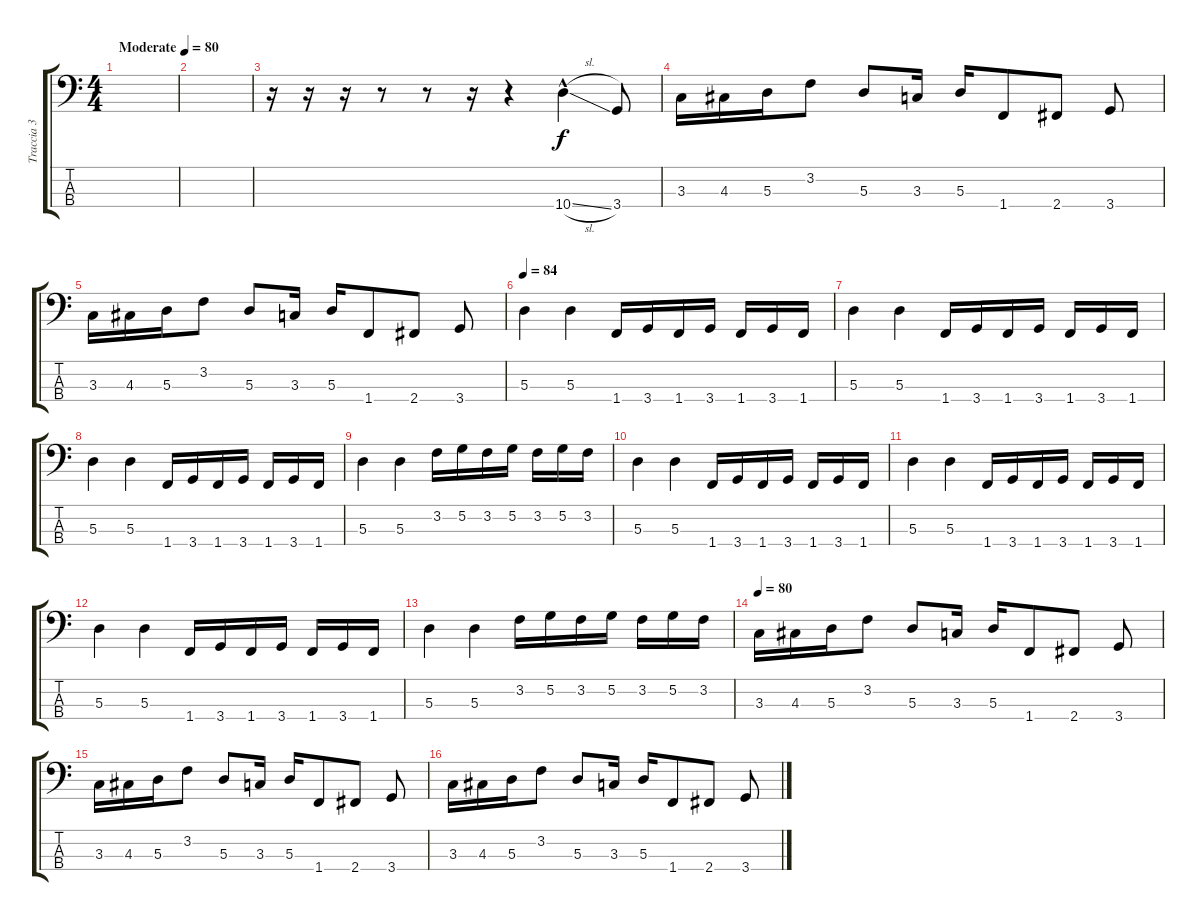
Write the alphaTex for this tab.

\track ("Traccia 3" "Traccia 3") {instrument electricbassfinger}
\staff {score tabs}
\tuning (G2 D2 A1 E1) {hide}
\ts (4 4)
\tempo (80 "Moderate")
\clef f4
\ks c
|
|
r.16 r.16 r.16 r.8 r.8 r.16 r.4 10.4{sl hac}.4 3.4.8 |
3.3.16 4.3.16 5.3.16 3.2.8 5.3.8 3.3.16 5.3.16 1.4.8 2.4.8 3.4.8 |
3.3.16 4.3.16 5.3.16 3.2.8 5.3.8 3.3.16 5.3.16 1.4.8 2.4.8 3.4.8 |
\tempo 84
5.3.4 5.3.4 1.4.16 3.4.16 1.4.16 3.4.16 1.4.16 3.4.16 1.4.16 |
5.3.4 5.3.4 1.4.16 3.4.16 1.4.16 3.4.16 1.4.16 3.4.16 1.4.16 |
5.3.4 5.3.4 1.4.16 3.4.16 1.4.16 3.4.16 1.4.16 3.4.16 1.4.16 |
5.3.4 5.3.4 3.2.16 5.2.16 3.2.16 5.2.16 3.2.16 5.2.16 3.2.16 |
5.3.4 5.3.4 1.4.16 3.4.16 1.4.16 3.4.16 1.4.16 3.4.16 1.4.16 |
5.3.4 5.3.4 1.4.16 3.4.16 1.4.16 3.4.16 1.4.16 3.4.16 1.4.16 |
5.3.4 5.3.4 1.4.16 3.4.16 1.4.16 3.4.16 1.4.16 3.4.16 1.4.16 |
5.3.4 5.3.4 3.2.16 5.2.16 3.2.16 5.2.16 3.2.16 5.2.16 3.2.16 |
\tempo 80
3.3.16 4.3.16 5.3.16 3.2.8 5.3.8 3.3.16 5.3.16 1.4.8 2.4.8 3.4.8 |
3.3.16 4.3.16 5.3.16 3.2.8 5.3.8 3.3.16 5.3.16 1.4.8 2.4.8 3.4.8 |
3.3.16 4.3.16 5.3.16 3.2.8 5.3.8 3.3.16 5.3.16 1.4.8 2.4.8 3.4.8
